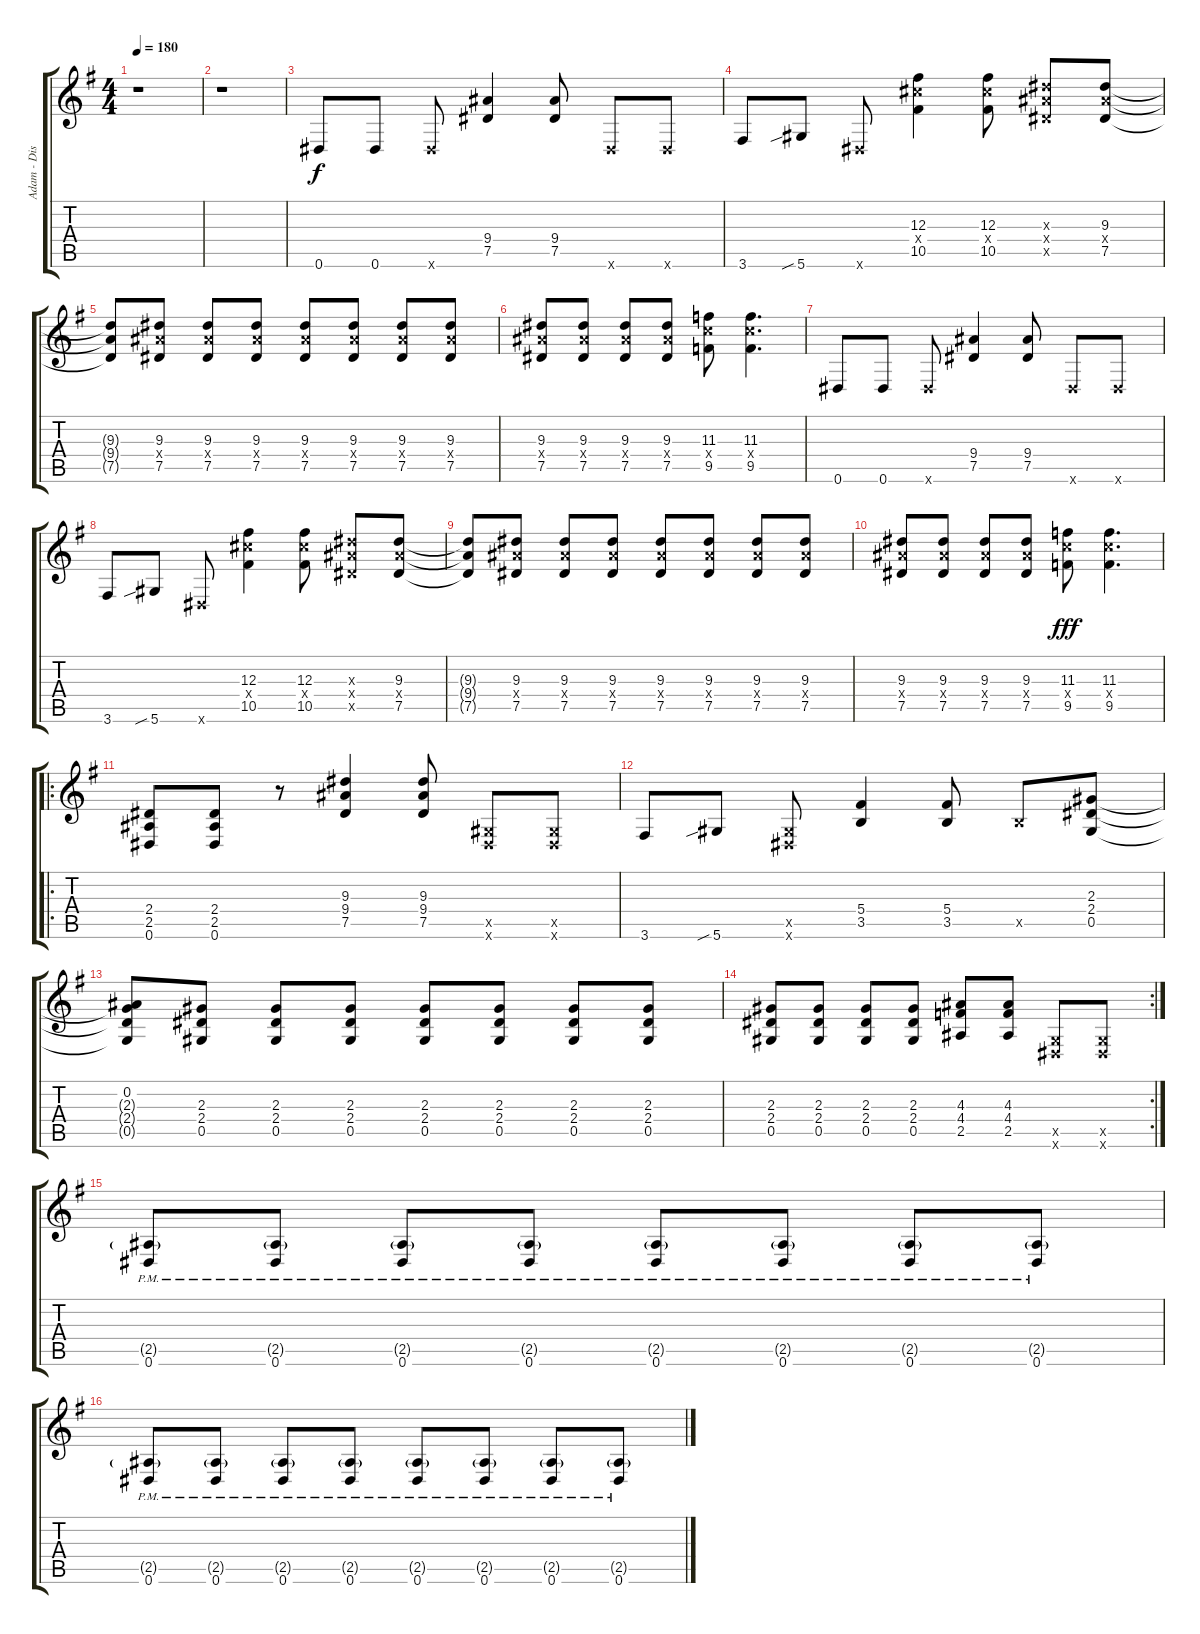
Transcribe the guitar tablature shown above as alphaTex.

\track ("Adam - Distortion Guitar" "Adam - Dis") {instrument distortionguitar}
\staff {score tabs}
\tuning (Eb4 Bb3 Gb3 Db3 Ab2 Eb2) {hide}
\ts (4 4)
\tempo 180
\clef g2
\ks g
r.1{dy f instrument distortionguitar} |
r.1 |
0.6.8 0.6.8 0.6{x}.8 (9.4 7.5).4 (9.4 7.5).8 0.6{x}.8 0.6{x}.8 |
3.6.8 5.6{sib}.8 0.6{x}.8 (12.3 12.4{x} 10.5).4 (12.3 12.4{x} 10.5).8 (9.3{x} 9.4{x} 7.5{x}).8 (9.3 9.4{x} 7.5).8 |
(9.3{t} 9.4{t} 7.5{t}).8 (9.3 9.4{x} 7.5).8 (9.3 9.4{x} 7.5).8 (9.3 9.4{x} 7.5).8 (9.3 9.4{x} 7.5).8 (9.3 9.4{x} 7.5).8 (9.3 9.4{x} 7.5).8 (9.3 9.4{x} 7.5).8 |
(9.3 9.4{x} 7.5).8 (9.3 9.4{x} 7.5).8 (9.3 9.4{x} 7.5).8 (9.3 9.4{x} 7.5).8 (11.3 11.4{x} 9.5).8 (11.3 11.4{x} 9.5).4{d} |
0.6.8 0.6.8 0.6{x}.8 (9.4 7.5).4 (9.4 7.5).8 0.6{x}.8 0.6{x}.8 |
3.6.8 5.6{sib}.8 0.6{x}.8 (12.3 12.4{x} 10.5).4 (12.3 12.4{x} 10.5).8 (9.3{x} 9.4{x} 7.5{x}).8 (9.3 9.4{x} 7.5).8 |
(9.3{t} 9.4{t} 7.5{t}).8 (9.3 9.4{x} 7.5).8 (9.3 9.4{x} 7.5).8 (9.3 9.4{x} 7.5).8 (9.3 9.4{x} 7.5).8 (9.3 9.4{x} 7.5).8 (9.3 9.4{x} 7.5).8 (9.3 9.4{x} 7.5).8 |
(9.3 9.4{x} 7.5).8 (9.3 9.4{x} 7.5).8 (9.3 9.4{x} 7.5).8 (9.3 9.4{x} 7.5).8 (11.3 11.4{x} 9.5).8{dy fff} (11.3 11.4{x} 9.5).4{d} |
\ro
(2.4 2.5 0.6).8 (2.4 2.5 0.6).8 r.8 (9.3 9.4 7.5).4 (9.3 9.4 7.5).8 (0.5{x} 0.6{x}).8 (0.5{x} 0.6{x}).8 |
3.6.8 5.6{sib}.8 (0.5{x} 0.6{x}).8 (5.4 3.5).4 (5.4 3.5).8 3.5{x}.8 (2.3 2.4 0.5).8 |
(0.2 2.3{t} 2.4{t} 0.5{t}).8 (2.3 2.4 0.5).8 (2.3 2.4 0.5).8 (2.3 2.4 0.5).8 (2.3 2.4 0.5).8 (2.3 2.4 0.5).8 (2.3 2.4 0.5).8 (2.3 2.4 0.5).8 |
\rc 2
(2.3 2.4 0.5).8 (2.3 2.4 0.5).8 (2.3 2.4 0.5).8 (2.3 2.4 0.5).8 (4.3 4.4 2.5).8 (4.3 4.4 2.5).8 (0.5{x} 0.6{x}).8 (0.5{x} 0.6{x}).8 |
(2.5{g pm} 0.6{pm}).8 (2.5{g pm} 0.6{pm}).8 (2.5{g pm} 0.6{pm}).8 (2.5{g pm} 0.6{pm}).8 (2.5{g pm} 0.6{pm}).8 (2.5{g pm} 0.6{pm}).8 (2.5{g pm} 0.6{pm}).8 (2.5{g pm} 0.6{pm}).8 |
(2.5{g pm} 0.6{pm}).8 (2.5{g pm} 0.6{pm}).8 (2.5{g pm} 0.6{pm}).8 (2.5{g pm} 0.6{pm}).8 (2.5{g pm} 0.6{pm}).8 (2.5{g pm} 0.6{pm}).8 (2.5{g pm} 0.6{pm}).8 (2.5{g pm} 0.6{pm}).8
